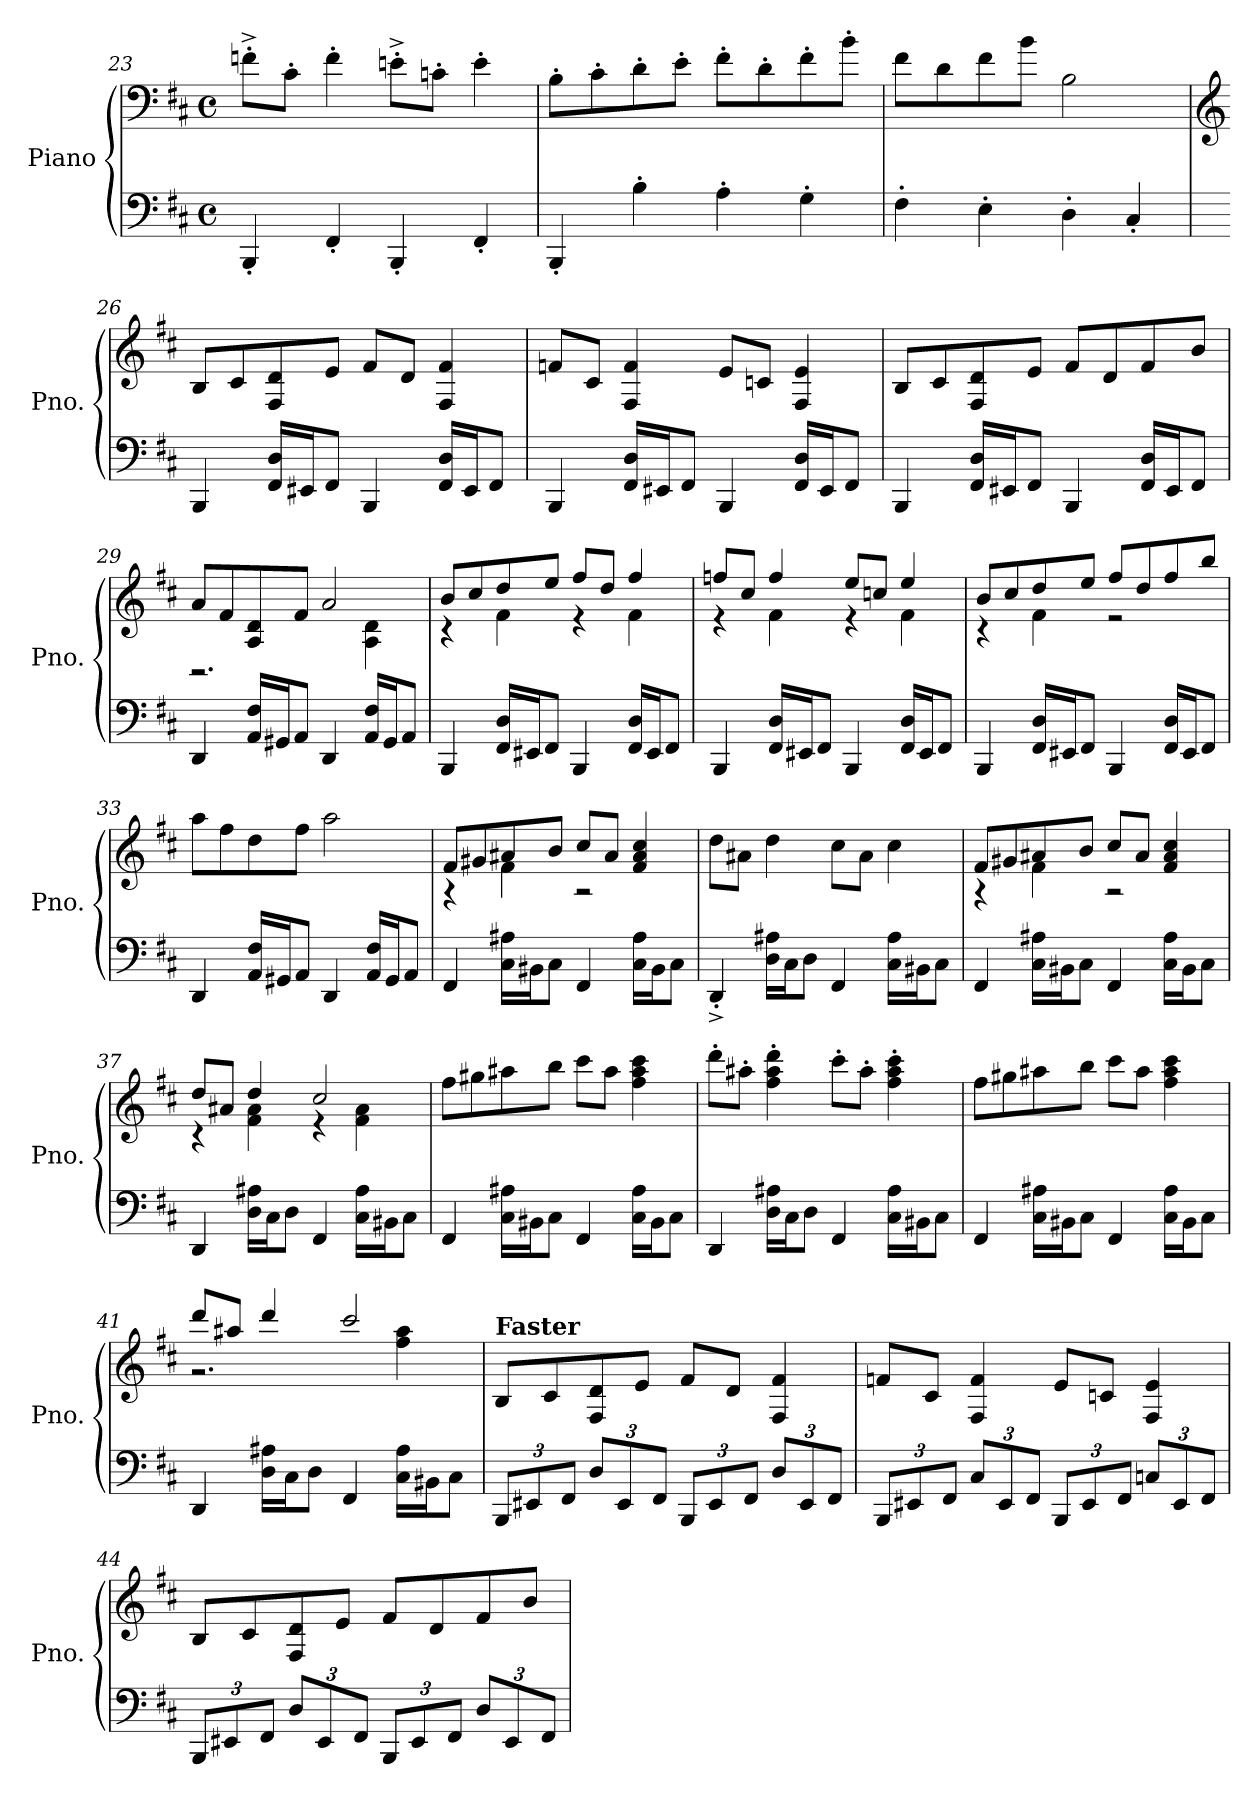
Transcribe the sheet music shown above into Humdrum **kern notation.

**kern	**kern	**dynam
*part1	*part1	*part1
*staff2	*staff1	*staff1/2
*I"Piano	*	*
*I'Pno.	*	*
*clefF4	*clefF4	*
*k[f#c#]	*k[f#c#]	*
*M4/4	*M4/4	*
*met(c)	*met(c)	*
=23	=23	=23
4BBB'/	8fn'^\L	.
.	8c#'\J	.
4FF#'/	4f'\	.
4BBB'/	8en'^\L	.
.	8cn'\J	.
4FF#'/	4e'\	.
=24	=24	=24
4BBB'/	8B'\L	.
.	8c#'\	.
4B'\	8d'\	.
.	8e'\J	.
4A'\	8f#'\L	.
.	8d'\	.
4G'\	8f#'\	.
.	8b'\J	.
=25	=25	=25
4F#'\	8f#\L	.
.	8d\	.
4E'\	8f#\	.
.	8b\J	.
4D'\	2B\	.
4C#'/	.	.
!!LO:PB:g=z
=26	=26	=26
*	*clefG2	*
!	!	!LO:DY:b=2
!	!	!LO:DY:n=1:b
4BBB/	8B/L	mf mf
.	8c#/	.
16FF#/ 16D/LL	8F#/ 8d/	.
16EE#X/J	.	.
8FF#/J	8e/J	.
4BBB/	8f#/L	.
.	8d/J	.
16FF#/ 16D/LL	4F#/ 4f#/	.
16EE#/J	.	.
8FF#/J	.	.
=27	=27	=27
4BBB/	8fn/L	.
.	8c#/J	.
16FF#/ 16D/LL	4F#/ 4f/	.
16EE#X/J	.	.
8FF#/J	.	.
4BBB/	8e/L	.
.	8cn/J	.
16FF#/ 16D/LL	4F#/ 4e/	.
16EE#/J	.	.
8FF#/J	.	.
=28	=28	=28
4BBB/	8B/L	.
.	8c#/	.
16FF#/ 16D/LL	8F#/ 8d/	.
16EE#X/J	.	.
8FF#/J	8e/J	.
4BBB/	8f#/L	.
.	8d/	.
16FF#/ 16D/LL	8f#/	.
16EE#/J	.	.
8FF#/J	8b/J	.
!!LO:LB:g=z
=29	=29	=29
*	*^	*
4DD/	8a/L	2.r	.
.	8f#/	.	.
16AA/ 16F#/LL	8A/ 8d/	.	.
16GG#X/J	.	.	.
8AA/J	8f#/J	.	.
4DD/	2a/	.	.
16AA/ 16F#/LL	.	4A\ 4d\	.
16GG#/J	.	.	.
8AA/J	.	.	.
=30	=30	=30	=30
4BBB/	8b/L	4r	.
.	8cc#/	.	.
16FF#/ 16D/LL	8dd/	4f#\	.
16EE#X/J	.	.	.
8FF#/J	8ee/J	.	.
4BBB/	8ff#/L	4r	.
.	8dd/J	.	.
16FF#/ 16D/LL	4ff#/	4f#\	.
16EE#/J	.	.	.
8FF#/J	.	.	.
=31	=31	=31	=31
4BBB/	8ffn/L	4r	.
.	8cc#/J	.	.
16FF#/ 16D/LL	4ff/	4f#\	.
16EE#X/J	.	.	.
8FF#/J	.	.	.
4BBB/	8ee/L	4r	.
.	8ccn/J	.	.
16FF#/ 16D/LL	4ee/	4f#\	.
16EE#/J	.	.	.
8FF#/J	.	.	.
=32	=32	=32	=32
4BBB/	8b/L	4r	.
.	8cc#/	.	.
16FF#/ 16D/LL	8dd/	4f#\	.
16EE#X/J	.	.	.
8FF#/J	8ee/J	.	.
4BBB/	8ff#/L	2r	.
.	8dd/	.	.
16FF#/ 16D/LL	8ff#/	.	.
16EE#/J	.	.	.
8FF#/J	8bb/J	.	.
*	*v	*v	*
!!LO:LB:g=z
=33	=33	=33
4DD/	8aa\L	.
.	8ff#\	.
16AA/ 16F#/LL	8dd\	.
16GG#X/J	.	.
8AA/J	8ff#\J	.
4DD/	2aa\	.
16AA/ 16F#/LL	.	.
16GG#/J	.	.
8AA/J	.	.
=34	=34	=34
*	*^	*
4FF#/	8f#/L	4r	.
.	8g#X/	.	.
16C#\ 16A#X\LL	8a#X/	4f#\	.
16BB#X\J	.	.	.
8C#\J	8b/J	.	.
4FF#/	8cc#/L	2r	.
.	8a#/J	.	.
16C#\ 16A#\LL	4f#/ 4a#/ 4cc#/	.	.
16BB#\J	.	.	.
8C#\J	.	.	.
*	*v	*v	*
=35	=35	=35
4DD^'/	8dd\L	.
.	8a#X\J	.
16D\ 16A#X\LL	4dd\	.
16C#\J	.	.
8D\J	.	.
4FF#/	8cc#\L	.
.	8a#\J	.
16C#\ 16A#\LL	4cc#\	.
16BB#X\J	.	.
8C#\J	.	.
!!LO:LB:g=z
=36	=36	=36
*	*^	*
4FF#/	8f#/L	4r	.
.	8g#X/	.	.
16C#\ 16A#X\LL	8a#X/	4f#\	.
16BB#X\J	.	.	.
8C#\J	8b/J	.	.
4FF#/	8cc#/L	2r	.
.	8a#/J	.	.
16C#\ 16A#\LL	4f#/ 4a#/ 4cc#/	.	.
16BB#\J	.	.	.
8C#\J	.	.	.
=37	=37	=37	=37
4DD/	8dd/L	4r	.
.	8a#X/J	.	.
16D\ 16A#X\LL	4dd/	4f#\ 4a#\	.
16C#\J	.	.	.
8D\J	.	.	.
4FF#/	2cc#/	4r	.
16C#\ 16A#\LL	.	4f#\ 4a#\	.
16BB#X\J	.	.	.
8C#\J	.	.	.
*	*v	*v	*
=38	=38	=38
4FF#/	8ff#\L	.
.	8gg#X\	.
16C#\ 16A#X\LL	8aa#X\	.
16BB#X\J	.	.
8C#\J	8bb\J	.
4FF#/	8ccc#\L	.
.	8aa#\J	.
16C#\ 16A#\LL	4ff#\ 4aa#\ 4ccc#\	.
16BB#\J	.	.
8C#\J	.	.
!!LO:LB:g=z
=39	=39	=39
4DD/	8ddd'\L	.
.	8aa#X'\J	.
16D\ 16A#X\LL	4ff#\' 4aa#\' 4ddd\'	.
16C#\J	.	.
8D\J	.	.
4FF#/	8ccc#'\L	.
.	8aa#'\J	.
16C#\ 16A#\LL	4ff#\' 4aa#\' 4ccc#\'	.
16BB#X\J	.	.
8C#\J	.	.
=40	=40	=40
4FF#/	8ff#\L	.
.	8gg#X\	.
16C#\ 16A#X\LL	8aa#X\	.
16BB#X\J	.	.
8C#\J	8bb\J	.
4FF#/	8ccc#\L	.
.	8aa#\J	.
16C#\ 16A#\LL	4ff#\ 4aa#\ 4ccc#\	.
16BB#\J	.	.
8C#\J	.	.
=41	=41	=41
*	*^	*
4DD/	8ddd/L	2.r	.
.	8aa#X/J	.	.
16D\ 16A#X\LL	4ddd/	.	.
16C#\J	.	.	.
8D\J	.	.	.
4FF#/	2ccc#/	.	.
16C#\ 16A#\LL	.	4ff#\ 4aa#\	.
16BB#X\J	.	.	.
8C#\J	.	.	.
*	*v	*v	*
!!LO:PB:g=z
=42	=42	=42
*Xbrackettup	*	*
*	*MM150	*
!	!LO:TX:a:B:t=Faster	!
12BBB/L	8B/L	.
12EE#X/	.	.
.	8c#/	.
12FF#/J	.	.
12D/L	8F#/ 8d/	.
12EE#/	.	.
.	8e/J	.
12FF#/J	.	.
12BBB/L	8f#/L	.
12EE#/	.	.
.	8d/J	.
12FF#/J	.	.
12D/L	4F#/ 4f#/	.
12EE#/	.	.
12FF#/J	.	.
=43	=43	=43
12BBB/L	8fn/L	.
12EE#X/	.	.
.	8c#/J	.
12FF#/J	.	.
12C#/L	4F#/ 4f/	.
12EE#/	.	.
12FF#/J	.	.
12BBB/L	8e/L	.
12EE#/	.	.
.	8cn/J	.
12FF#/J	.	.
12Cn/L	4F#/ 4e/	.
12EE#/	.	.
12FF#/J	.	.
=44	=44	=44
12BBB/L	8B/L	.
12EE#X/	.	.
.	8c#/	.
12FF#/J	.	.
12D/L	8F#/ 8d/	.
12EE#/	.	.
.	8e/J	.
12FF#/J	.	.
12BBB/L	8f#/L	.
12EE#/	.	.
.	8d/	.
12FF#/J	.	.
12D/L	8f#/	.
12EE#/	.	.
.	8b/J	.
12FF#/J	.	.
=	=	=
*-	*-	*-
